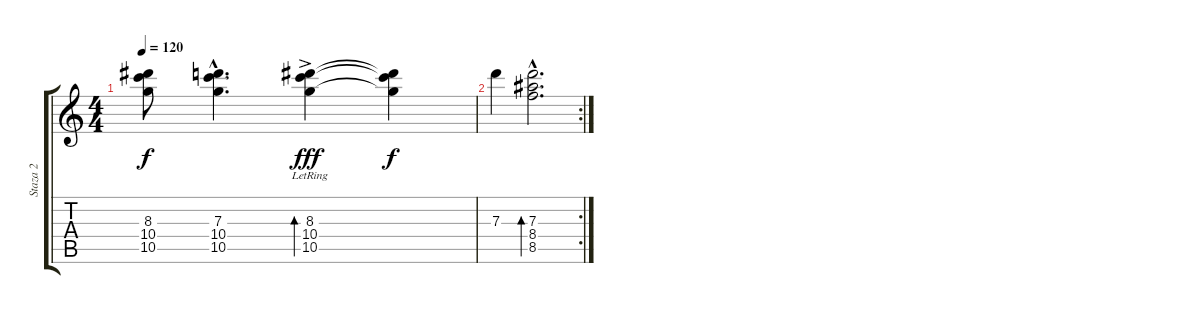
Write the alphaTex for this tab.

\track ("Staza 2" "Staza 2") {instrument acousticguitarsteel}
\staff {score tabs}
\tuning (E4 B3 G4 D4 A3 E3) {hide}
\ts (4 4)
\tempo 120
\clef g2
\ks c
(8.3 10.4 10.5).8{dy f} (7.3{hac} 10.4{hac} 10.5{hac}).4{d} (8.3{ac lr} 10.4{ac lr} 10.5{ac lr}).4{bd 120 dy fff} (8.3{t} 10.4{t} 10.5{t}).4{dy f} |
\rc 2
7.3.4 (7.3{hac} 8.4{hac} 8.5{hac}).2{d bd 120}
